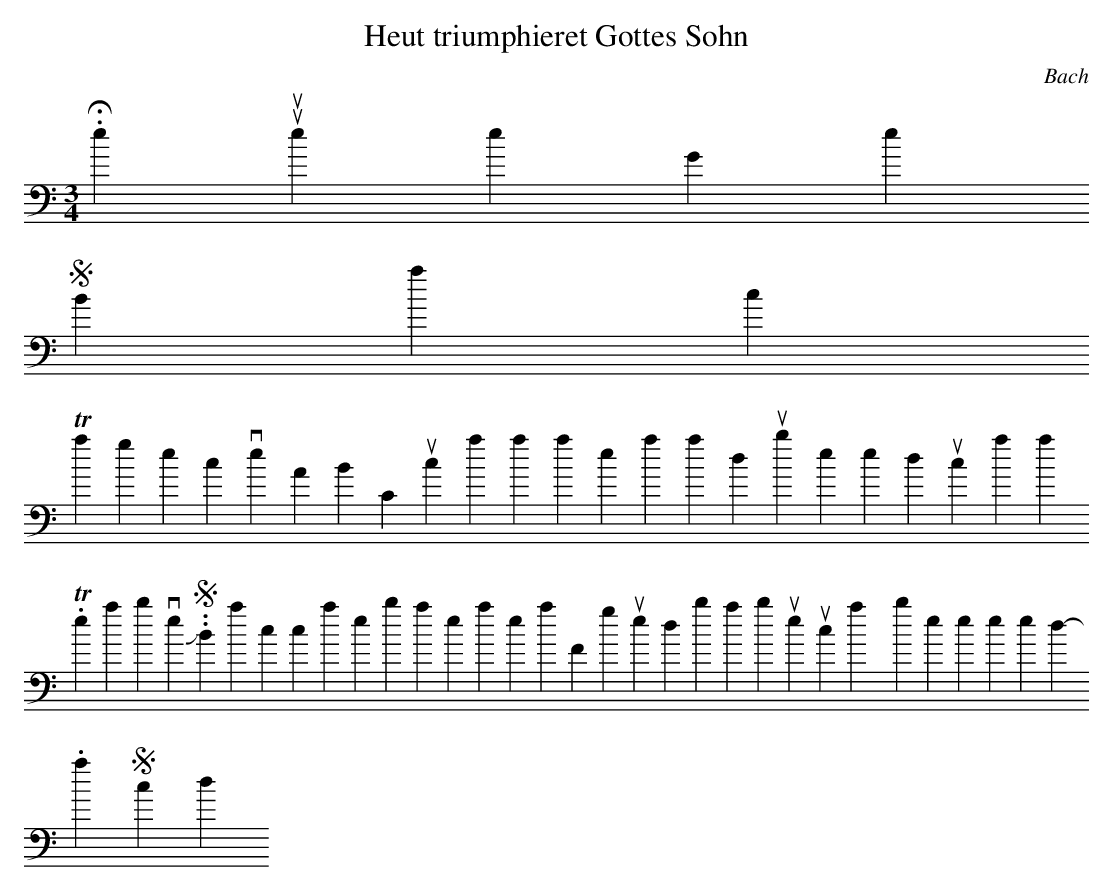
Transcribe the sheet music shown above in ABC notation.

X:1
T:Heut triumphieret Gottes Sohn
C:Bach
M:3/4
L:1/4
K:C bass " 6"a"6"eg |" 7"c2d |e"6"fg |Hc3 |\ f"6"ef |"-5"B"6"c"6"d |\ "6"c"56"d"#"e |HA2"#"e | " 2 3"a2yg |" 4"c'2"6"b |\ "6"a"6"g"6"f |"#"He3 |\ a"6 26"e" 6"c |" 4"g"6 46"b"46"a |\ "6 5"^g2a |"#"He3 | e/d/ e/"6"f/"2+4"g |"6"f"6"e"-5"d |\ "6"cd"#"e |HA2"#"e |\ " 6"a2"6"b |c'"46"b"5+6"a |\ "4+5 #+6"b2"#"B |"#"He3 |]
 79. Heut triumphieret Gottes Sohn
Bach
This page converts ABC musical notation to a simple partition and Numbered musical notation.
The above J.S. Bach chorale bassline appears with Figured bass but other music may be entered.
©2003-2009 Norman Schmidt
